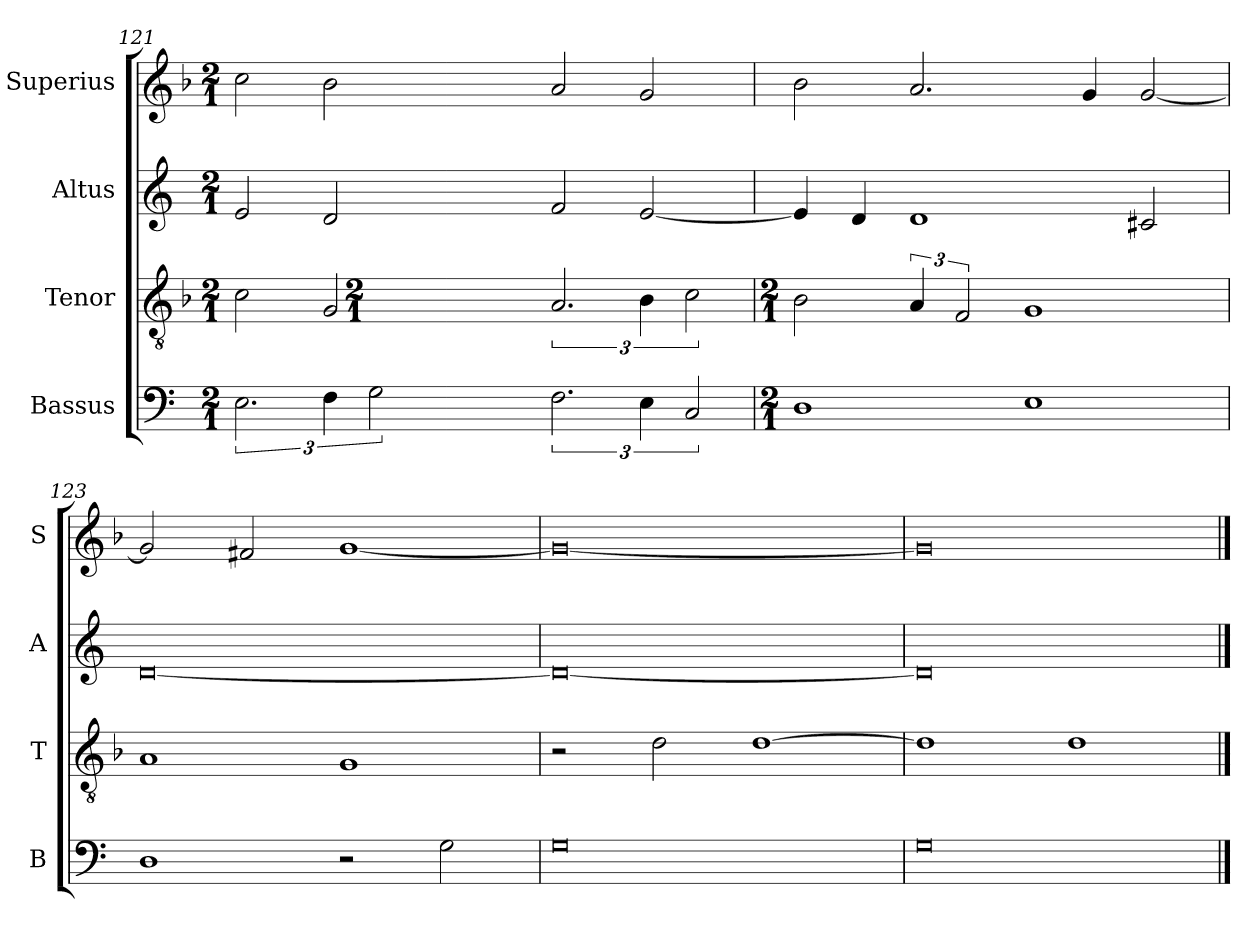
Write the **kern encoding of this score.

**kern	**kern	**kern	**kern
*part4	*part3	*part2	*part1
*staff4	*staff3	*staff2	*staff1
*I"Bassus	*I"Tenor	*I"Altus	*I"Superius
*I'B	*I'T	*I'A	*I'S
*clefF4	*clefGv2	*clefG2	*clefG2
*k[]	*k[b-]	*k[]	*k[b-]
*M2/1	*M2/1	*M2/1	*M2/1
=121	=121	=121	=121
3.E\	2c\	2e/	2cc\
6F\	2G/	2d/	2b-\
3G\	.	.	.
*	*M2/1	*	*
3.F\	3.A/	2f/	2a/
6E\	6B-\	[2e/	2g/
3C/	3c\	.	.
=122	=122	=122	=122
*M2/1	*M2/1	*	*
1D	2B-\	4e/]	2b-\
.	.	4d/	.
.	6A/	1d	2.a/
.	3F/	.	.
1E	1G	.	.
.	.	.	4g/
.	.	2c#X/	[2g/
=123	=123	=123	=123
1D	1A	[0d	2g/]
.	.	.	2f#X/
2r	1G	.	[1g
2G\	.	.	.
=124	=124	=124	=124
0G	2r	0d_	0g_
.	2d\	.	.
.	[1d	.	.
=125	=125	=125	=125
0G	1d]	0d]	0g]
.	1d	.	.
==	==	==	==
*-	*-	*-	*-
